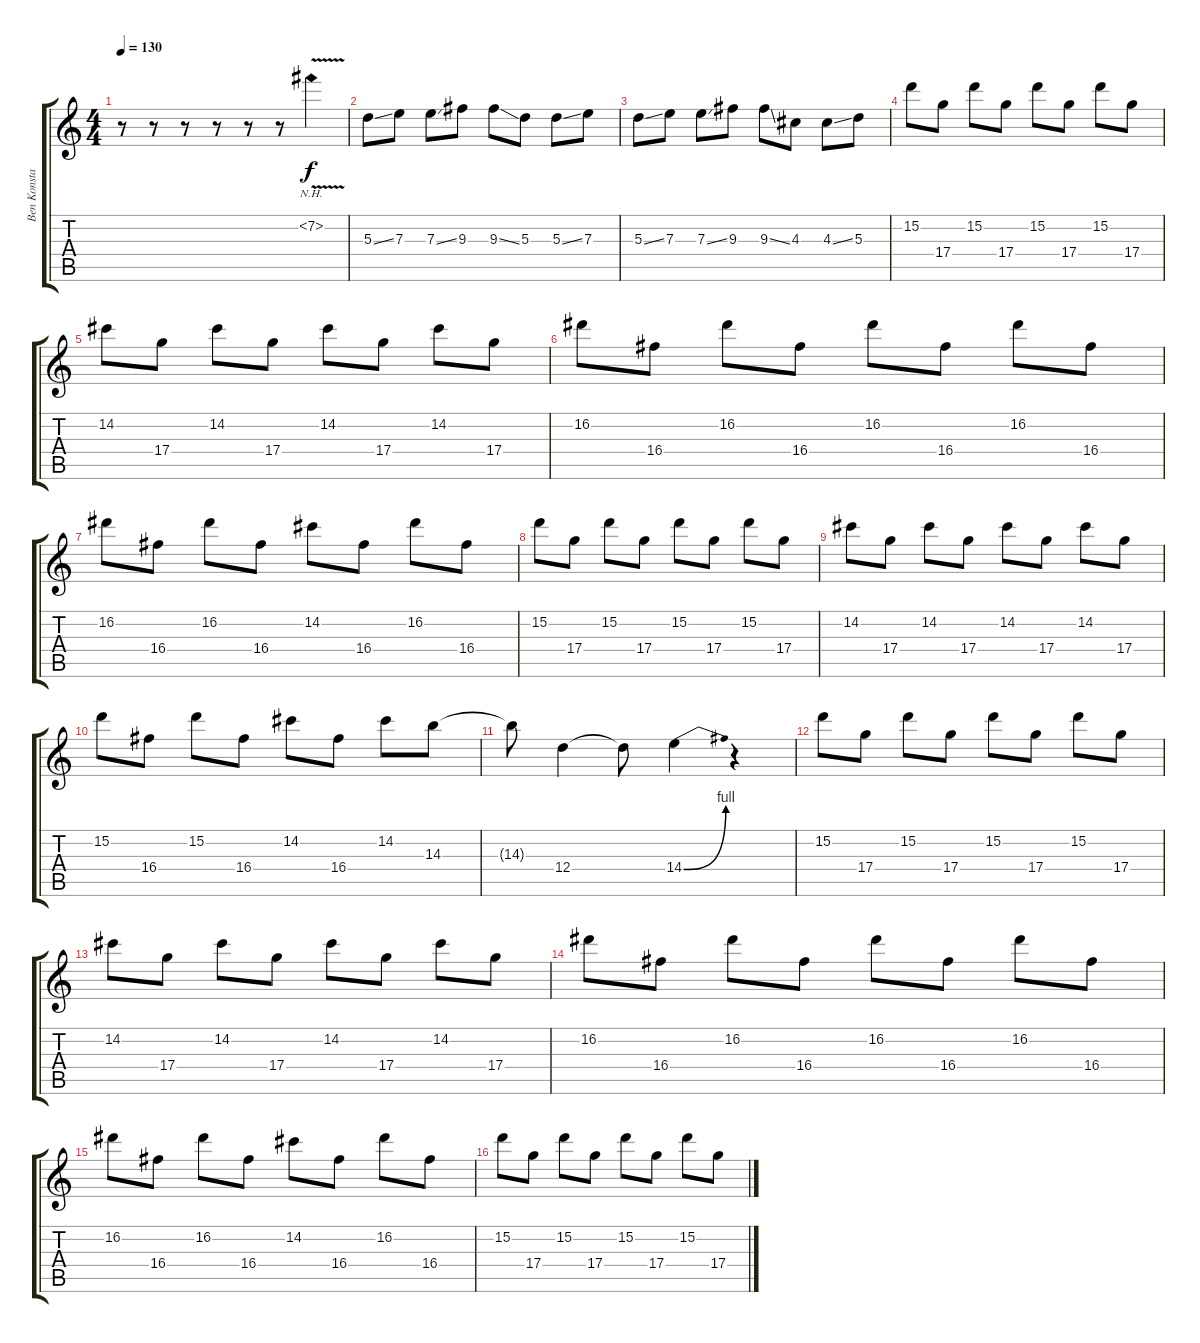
\track ("Ben Konstantinovic" "Ben Konsta") {instrument distortionguitar}
\staff {score tabs}
\tuning (E4 B3 A3 D3 A2 D2) {hide}
\ts (4 4)
\tempo 130
\clef g2
\ks c
r.8{dy f} r.8 r.8 r.8 r.8 r.8 7.2{nh v}.4 |
5.3{ss}.8 7.3.8 7.3{ss}.8 9.3.8 9.3{ss}.8 5.3.8 5.3{ss}.8 7.3.8 |
5.3{ss}.8 7.3.8 7.3{ss}.8 9.3.8 9.3{ss}.8 4.3.8 4.3{ss}.8 5.3.8 |
15.2.8 17.4.8 15.2.8 17.4.8 15.2.8 17.4.8 15.2.8 17.4.8 |
14.2.8 17.4.8 14.2.8 17.4.8 14.2.8 17.4.8 14.2.8 17.4.8 |
16.2.8 16.4.8 16.2.8 16.4.8 16.2.8 16.4.8 16.2.8 16.4.8 |
16.2.8 16.4.8 16.2.8 16.4.8 14.2.8 16.4.8 16.2.8 16.4.8 |
15.2.8 17.4.8 15.2.8 17.4.8 15.2.8 17.4.8 15.2.8 17.4.8 |
14.2.8 17.4.8 14.2.8 17.4.8 14.2.8 17.4.8 14.2.8 17.4.8 |
15.2.8 16.4.8 15.2.8 16.4.8 14.2.8 16.4.8 14.2.8 14.3.8 |
14.3{t}.8 12.4.4 12.4{t}.8 14.4{be (bend 0 0 60 4)}.4 r.4 |
15.2.8 17.4.8 15.2.8 17.4.8 15.2.8 17.4.8 15.2.8 17.4.8 |
14.2.8 17.4.8 14.2.8 17.4.8 14.2.8 17.4.8 14.2.8 17.4.8 |
16.2.8 16.4.8 16.2.8 16.4.8 16.2.8 16.4.8 16.2.8 16.4.8 |
16.2.8 16.4.8 16.2.8 16.4.8 14.2.8 16.4.8 16.2.8 16.4.8 |
15.2.8 17.4.8 15.2.8 17.4.8 15.2.8 17.4.8 15.2.8 17.4.8
